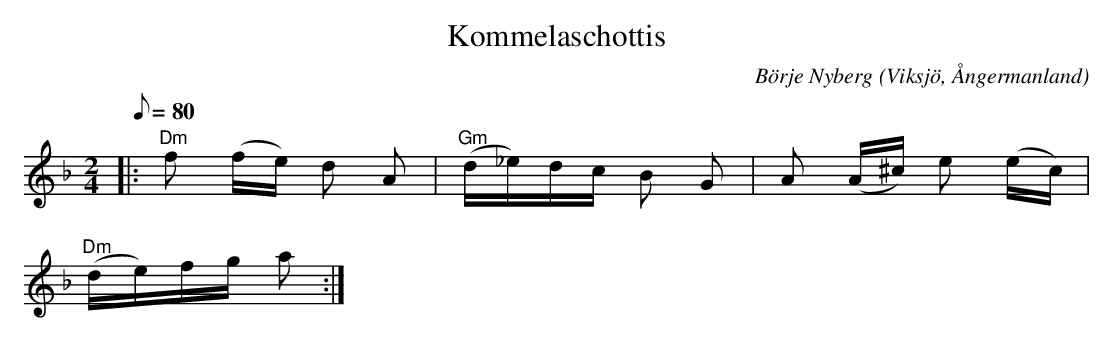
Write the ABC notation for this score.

X:1
T:Kommelaschottis
C:Börje Nyberg
O:Viksjö, Ångermanland
M:2/4
L:1/8
Q:80
K:Dm
|: "Dm"f (f/2e/2) d A | "Gm"(d/2_e/2)d/2c/2 B G | A (A/2^c/2) e (e/2c/2) |
 "Dm"(d/2e/2)f/2g/2 2a:|
